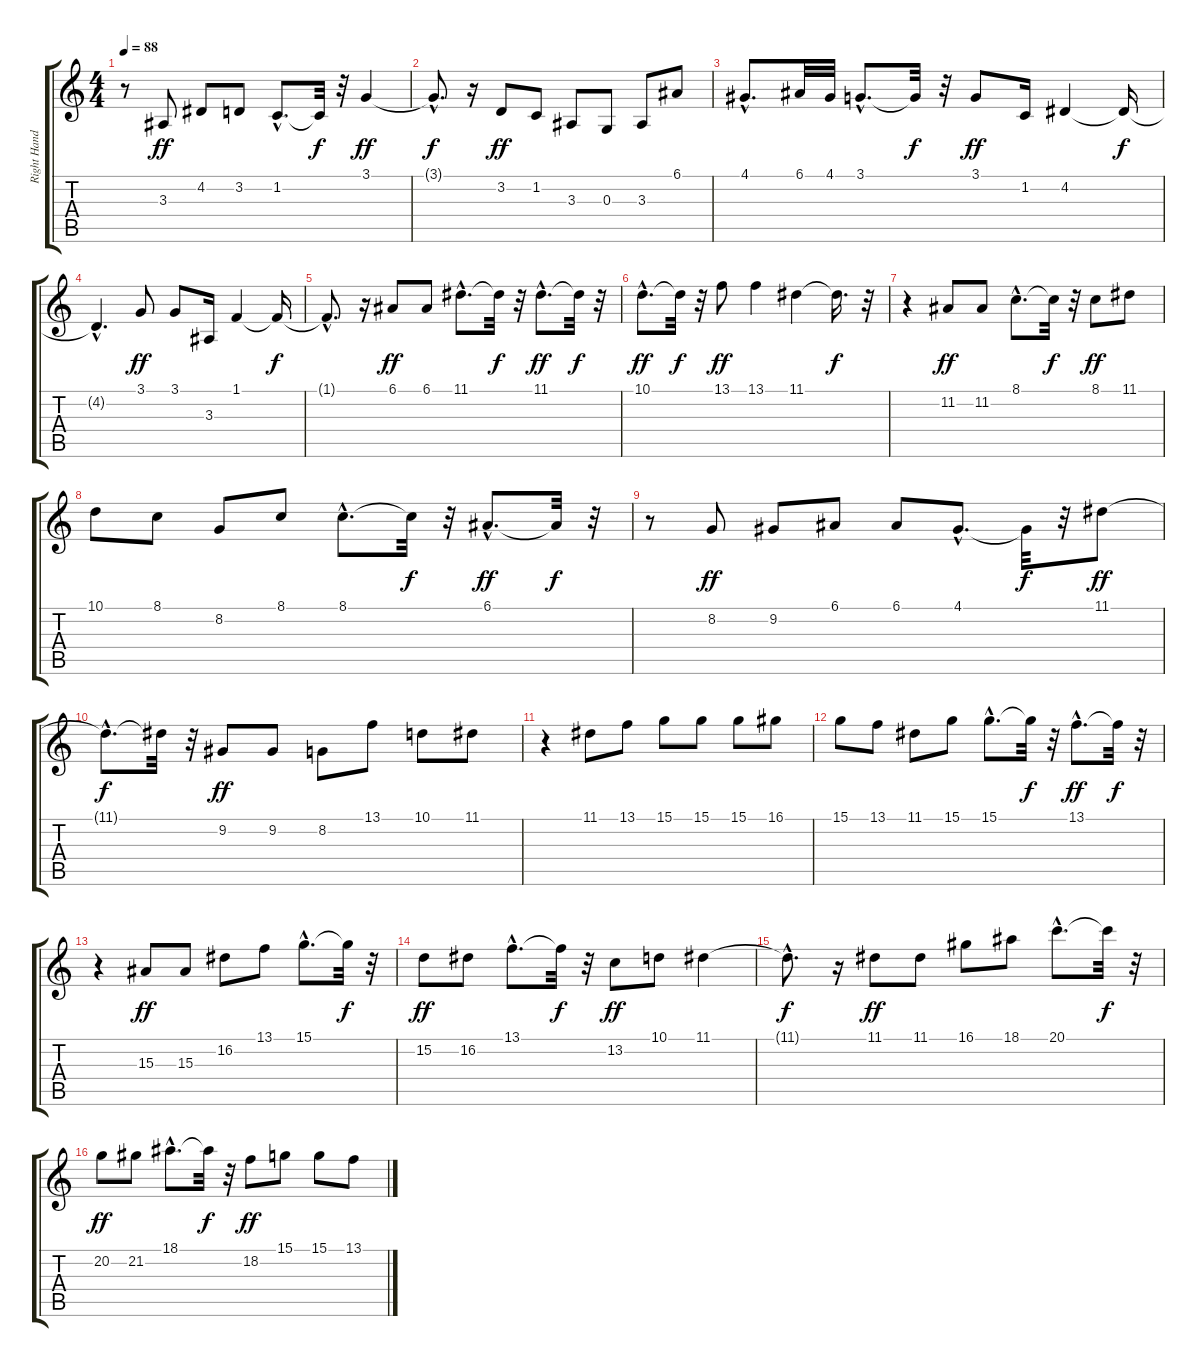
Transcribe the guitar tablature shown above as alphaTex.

\track ("Right Hand" "Right Hand") {instrument acousticgrandpiano}
\staff {score tabs}
\tuning (E4 B3 G3 D3 A2 E2) {hide}
\ts (4 4)
\tempo 88
\clef g2
\ks c
r.8{dy ff instrument acousticgrandpiano} 3.3.8 4.2.8 3.2.8 1.2{hac}.8{d} 1.2{t}.32{dy f} r.32 3.1.4{dy ff} |
3.1{hac t}.8{d dy f} r.16 3.2.8{dy ff} 1.2.8 3.3.8 0.3.8 3.3.8 6.1.8 |
4.1{hac}.8{d} 6.1.32 4.1.32 3.1{hac}.8{d} 3.1{t}.32{dy f} r.32 3.1.8{dy ff} 1.2.16 4.2.4 4.2{t}.16{dy f} |
4.2{hac t}.4{d} 3.1.8{dy ff} 3.1.8 3.3.16 1.1.4 1.1{t}.16{dy f} |
1.1{hac t}.8{d} r.16 6.1.8{dy ff} 6.1.8 11.1{hac}.8{d} 11.1{t}.32{dy f} r.32 11.1{hac}.8{d dy ff} 11.1{t}.32{dy f} r.32 |
10.1{hac}.8{d dy ff} 10.1{t}.32{dy f} r.32 13.1.8{dy ff} 13.1.4 11.1.4 11.1{t}.16{d dy f} r.32 |
r.4 11.2.8{dy ff} 11.2.8 8.1{hac}.8{d} 8.1{t}.32{dy f} r.32 8.1.8{dy ff} 11.1.8 |
10.1.8 8.1.8 8.2.8 8.1.8 8.1{hac}.8{d} 8.1{t}.32{dy f} r.32 6.1{hac}.8{d dy ff} 6.1{t}.32{dy f} r.32 |
r.8 8.2.8{dy ff} 9.2.8 6.1.8 6.1.8 4.1{hac}.8{d} 4.1{t}.32{dy f} r.32 11.1.8{dy ff} |
11.1{hac t}.8{d dy f} 11.1{t}.32 r.32 9.2.8{dy ff} 9.2.8 8.2.8 13.1.8 10.1.8 11.1.8 |
r.4 11.1.8 13.1.8 15.1.8 15.1.8 15.1.8 16.1.8 |
15.1.8 13.1.8 11.1.8 15.1.8 15.1{hac}.8{d} 15.1{t}.32{dy f} r.32 13.1{hac}.8{d dy ff} 13.1{t}.32{dy f} r.32 |
r.4 15.3.8{dy ff} 15.3.8 16.2.8 13.1.8 15.1{hac}.8{d} 15.1{t}.32{dy f} r.32 |
15.2.8{dy ff} 16.2.8 13.1{hac}.8{d} 13.1{t}.32{dy f} r.32 13.2.8{dy ff} 10.1.8 11.1.4 |
11.1{hac t}.8{d dy f} r.16 11.1.8{dy ff} 11.1.8 16.1.8 18.1.8 20.1{hac}.8{d} 20.1{t}.32{dy f} r.32 |
20.2.8{dy ff} 21.2.8 18.1{hac}.8{d} 18.1{t}.32{dy f} r.32 18.2.8{dy ff} 15.1.8 15.1.8 13.1.8
